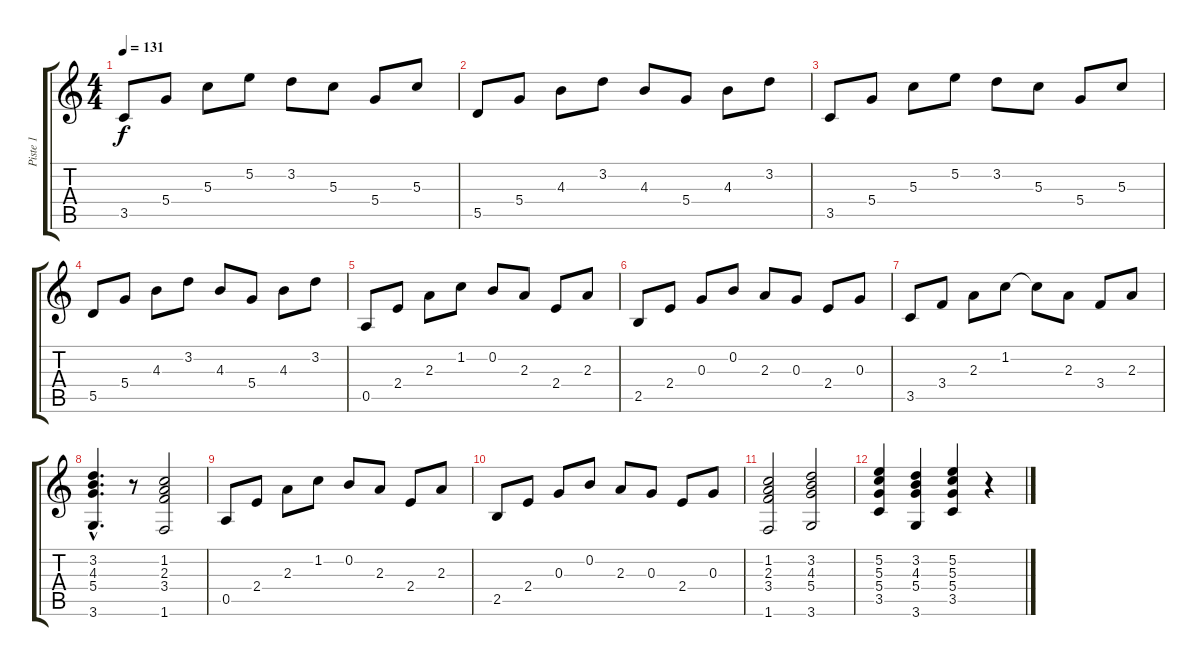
\track ("Piste 1" "Piste 1") {instrument acousticguitarnylon}
\staff {score tabs}
\tuning (E4 B3 G3 D3 A2 E2) {hide}
\ts (4 4)
\tempo 131
\clef g2
\ks c
3.5.8{dy f} 5.4.8 5.3.8 5.2.8 3.2.8 5.3.8 5.4.8 5.3.8 |
5.5.8 5.4.8 4.3.8 3.2.8 4.3.8 5.4.8 4.3.8 3.2.8 |
3.5.8 5.4.8 5.3.8 5.2.8 3.2.8 5.3.8 5.4.8 5.3.8 |
5.5.8 5.4.8 4.3.8 3.2.8 4.3.8 5.4.8 4.3.8 3.2.8 |
0.5.8 2.4.8 2.3.8 1.2.8 0.2.8 2.3.8 2.4.8 2.3.8 |
2.5.8 2.4.8 0.3.8 0.2.8 2.3.8 0.3.8 2.4.8 0.3.8 |
3.5.8 3.4.8 2.3.8 1.2.8 1.2{t}.8 2.3.8 3.4.8 2.3.8 |
(3.2{hac} 4.3{hac} 5.4{hac} 3.6{hac}).4{d} r.8 (1.2 2.3 3.4 1.6).2 |
0.5.8 2.4.8 2.3.8 1.2.8 0.2.8 2.3.8 2.4.8 2.3.8 |
2.5.8 2.4.8 0.3.8 0.2.8 2.3.8 0.3.8 2.4.8 0.3.8 |
(1.2 2.3 3.4 1.6).2 (3.2 4.3 5.4 3.6).2 |
(5.2 5.3 5.4 3.5).4 (3.2 4.3 5.4 3.6).4 (5.2 5.3 5.4 3.5).4 r.4
